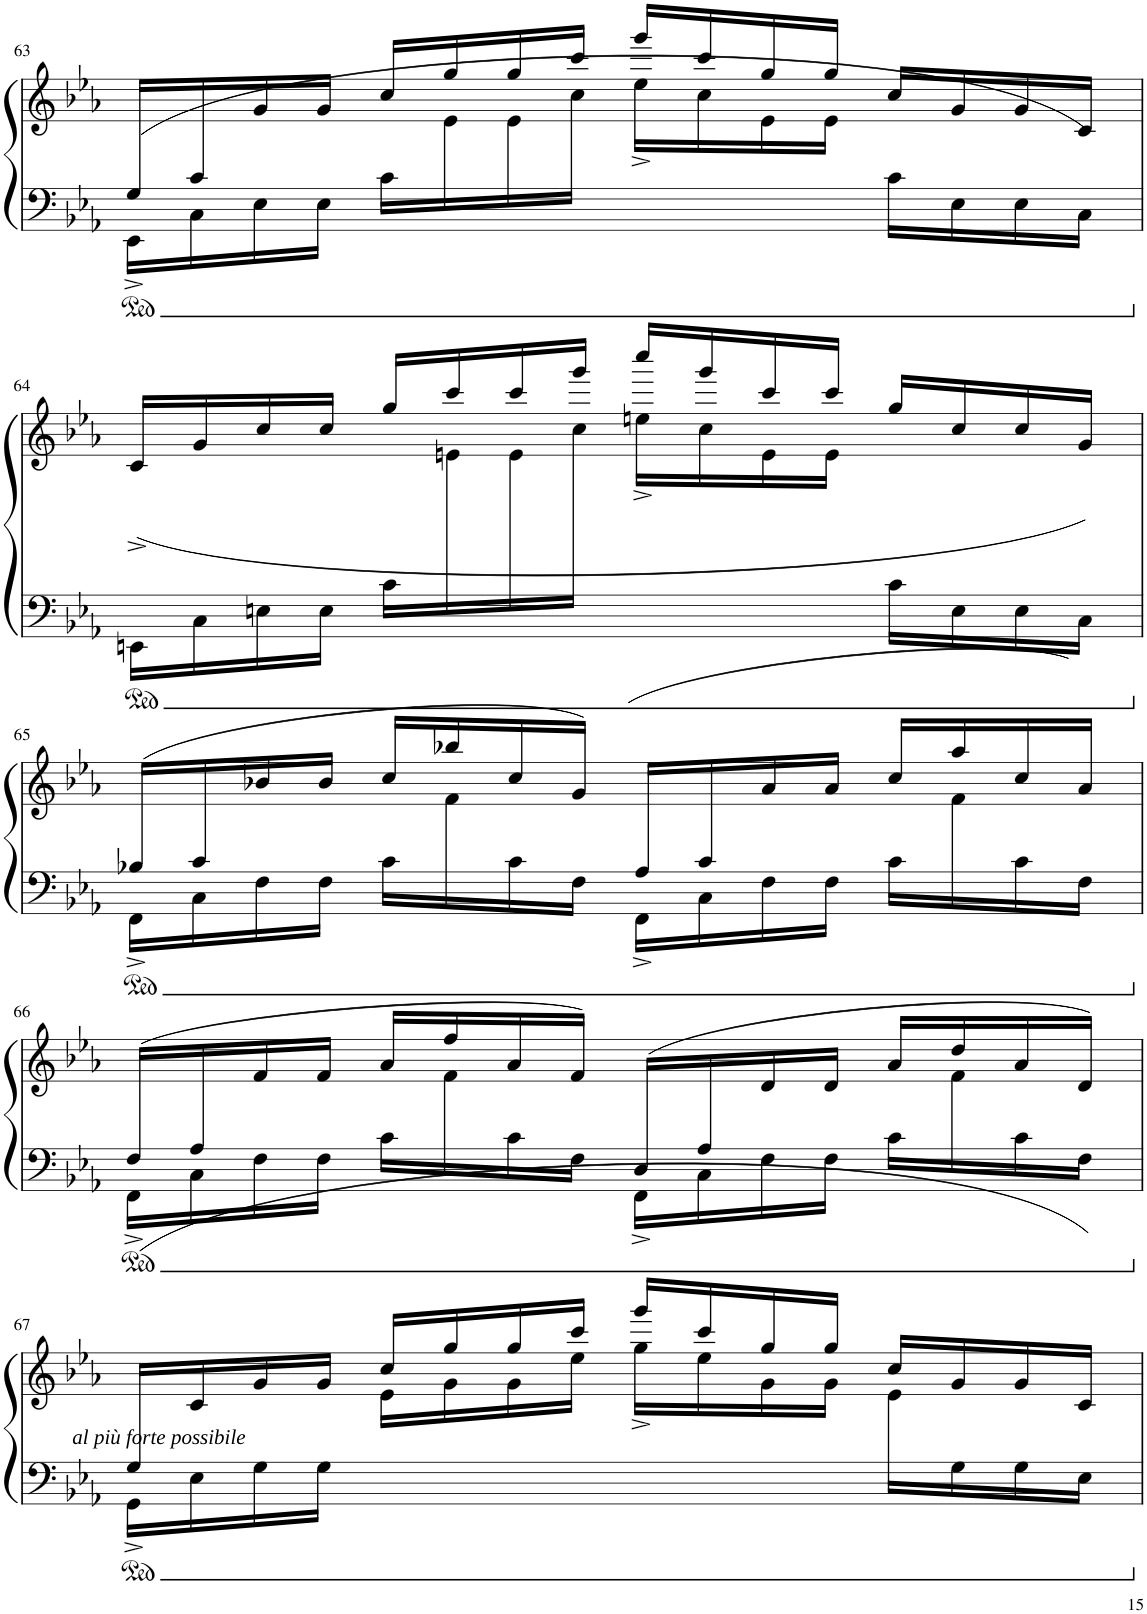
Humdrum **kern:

**kern	**kern	**dynam
*part1	*part1	*part1
*staff2	*staff1	*staff1/2
*I"Piano	*	*
*I'Pno	*	*
!!LO:PB:g=z
*clefF4	*clefG2	*
*k[b-e-a-]	*k[b-e-a-]	*
*M4/4	*M4/4	*
*met(c|)	*met(c|)	*
=63	=63	=63
*^	*^	*
(16G^/LL	16EE-\LL	8ryy	16ryy	.
*	*	*v	*v	*
16c/	16C\	.	.
2..ryy	16E-\	16g/	.
.	16E-\JJ	16g/JJ	.
.	16c\LL	16cc/LL	.
*	*	*^	*
.	4..ryy	16gg/	16e-\	.
.	.	16gg/	16e-\	.
.	.	16ccc/JJ	16cc\JJ	.
.	.	16ggg^/LL	16ee-\LL	.
.	.	16ccc/	16cc\	.
.	.	16gg/	16e-\	.
.	.	16gg/JJ	16e-\JJ	.
.	16c\LL	16cc/LL	4ryy	.
.	16E-\	16g/	.	.
.	16E-\	16g/	.	.
.	16C\JJ	16c/JJ)	.	.
*v	*v	*	*	*
!!LO:LB:g=z	!!
=64	=64	=64	=64
16EEn\LL	(16c^/LL	16ryy	.
*	*v	*v	*
16C\	16g/	.
16En\	16cc/	.
16E\JJ	16cc/JJ	.
16c\LL	16gg/LL	.
*	*^	*
4..ryy	16ccc/	16en\	.
.	16ccc/	16e\	.
.	16ggg/JJ	16cc\JJ	.
.	16cccc^/LL	16een\LL	.
.	16ggg/	16cc\	.
.	16ccc/	16e\	.
.	16ccc/JJ	16e\JJ	.
16c\LL	16gg/LL	4ryy	.
16E\	16cc/	.	.
16E\	16cc/	.	.
16C\JJ	16g/JJ)	.	.
!!LO:LB:g=z	!!
=65	=65	=65	=65
*^	*	*	*
(16B-X^/LL	16FF\LL	8ryy	16ryy	.
*	*	*v	*v	*
16c/	16C\	.	.
4.ryy	16F\	16b-X/	.
.	16F\JJ	16b-/JJ	.
.	16c\LL	16cc/LL	.
*	*	*^	*
.	16ryy	16bb-X/	16f\	.
.	16c\	16cc/	4..ryy	.
.	16F\JJ	16g/JJ)	.	.
(16A-^/LL	16FF\LL	8ryy	.	.
16c/	16C\	.	.	.
4.ryy	16F\	16a-/	.	.
.	16F\JJ	16a-/JJ	.	.
.	16c\LL	16cc/LL	.	.
.	16ryy	16aa-/	16f\	.
.	16c\	16cc/	8ryy	.
.	16F\JJ	16a-/JJ)	.	.
!!LO:LB:g=z	!!
=66	=66	=66	=66	=66
(16F^/LL	16FF\LL	8ryy	16ryy	.
*	*	*v	*v	*
16A-/	16C\	.	.
4.ryy	16F\	16f/	.
.	16F\JJ	16f/JJ	.
.	16c\LL	16a-/LL	.
*	*	*^	*
.	16ryy	16ff/	16f\	.
.	16c\	16a-/	4..ryy	.
.	16F\JJ	16f/JJ)	.	.
(16D^/LL	16FF\LL	8ryy	.	.
16A-/	16C\	.	.	.
4.ryy	16F\	16d/	.	.
.	16F\JJ	16d/JJ	.	.
.	16c\LL	16a-/LL	.	.
.	16ryy	16dd/	16f\	.
.	16c\	16a-/	8ryy	.
.	16F\JJ	16d/JJ)	.	.
!!LO:LB:g=z	!!
=67	=67	=67	=67	=67
!	!	!	!	!LO:DY:b
(16G^/LL	16GG\LL	16ryy	4ryy	other-dynamics
2...ryy	16E-\	16c/	.	.
.	16G\	16g/	.	.
.	16G\JJ	16g/JJ	.	.
.	16ryy	16cc/LL	16e-\LL	.
*v	*v	*	*	*
.	16gg/	16g\	.
.	16gg/	16g\	.
.	16ccc/JJ	16ee-\JJ	.
.	16ggg^/LL	16gg\LL	.
.	16ccc/	16ee-\	.
.	16gg/	16g\	.
.	16gg/JJ	16g\JJ	.
.	16cc/LL	16e-\LL	.
*^	*	*	*
.	16G\	16g/	8.ryy	.
.	16G\	16g/	.	.
.	16E-\JJ	16c/JJ)	.	.
*v	*v	*	*	*
*	*v	*v	*
=	=	=
*-	*-	*-
